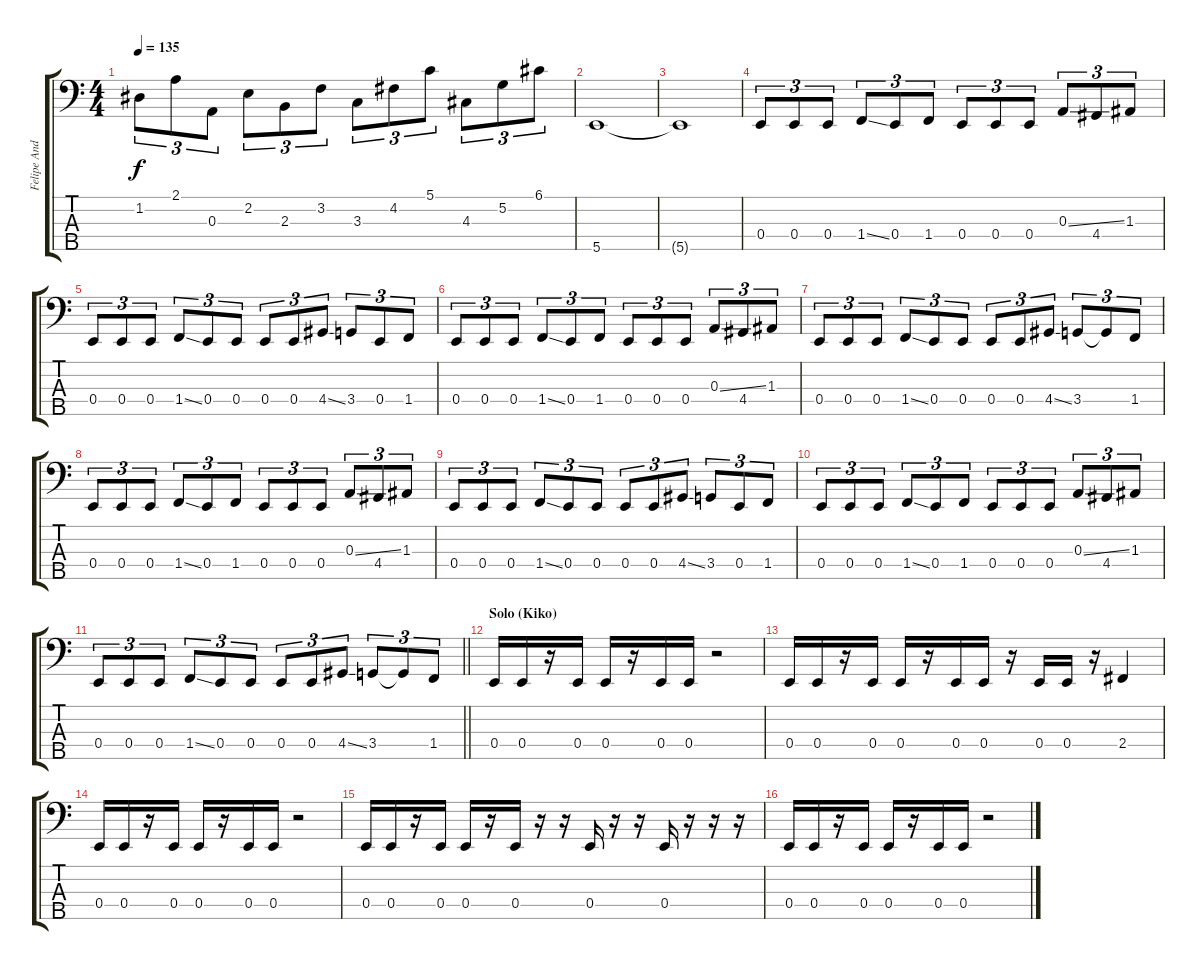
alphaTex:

\track ("Felipe Andreoli" "Felipe And") {instrument electricbassfinger}
\staff {score tabs}
\tuning (G2 D2 A1 E1 B0) {hide}
\ts (4 4)
\tempo 135
\clef f4
\ks c
1.2.8{tu (3 2) dy f} 2.1.8{tu (3 2)} 0.3.8{tu (3 2)} 2.2.8{tu (3 2)} 2.3.8{tu (3 2)} 3.2.8{tu (3 2)} 3.3.8{tu (3 2)} 4.2.8{tu (3 2)} 5.1.8{tu (3 2)} 4.3.8{tu (3 2)} 5.2.8{tu (3 2)} 6.1.8{tu (3 2)} |
5.5.1 |
5.5{t}.1 |
0.4.8{tu (3 2)} 0.4.8{tu (3 2)} 0.4.8{tu (3 2)} 1.4{ss}.8{tu (3 2)} 0.4.8{tu (3 2)} 1.4.8{tu (3 2)} 0.4.8{tu (3 2)} 0.4.8{tu (3 2)} 0.4.8{tu (3 2)} 0.3{ss}.8{tu (3 2)} 4.4.8{tu (3 2)} 1.3.8{tu (3 2)} |
0.4.8{tu (3 2)} 0.4.8{tu (3 2)} 0.4.8{tu (3 2)} 1.4{ss}.8{tu (3 2)} 0.4.8{tu (3 2)} 0.4.8{tu (3 2)} 0.4.8{tu (3 2)} 0.4.8{tu (3 2)} 4.4{ss}.8{tu (3 2)} 3.4.8{tu (3 2)} 0.4.8{tu (3 2)} 1.4.8{tu (3 2)} |
0.4.8{tu (3 2)} 0.4.8{tu (3 2)} 0.4.8{tu (3 2)} 1.4{ss}.8{tu (3 2)} 0.4.8{tu (3 2)} 1.4.8{tu (3 2)} 0.4.8{tu (3 2)} 0.4.8{tu (3 2)} 0.4.8{tu (3 2)} 0.3{ss}.8{tu (3 2)} 4.4.8{tu (3 2)} 1.3.8{tu (3 2)} |
0.4.8{tu (3 2)} 0.4.8{tu (3 2)} 0.4.8{tu (3 2)} 1.4{ss}.8{tu (3 2)} 0.4.8{tu (3 2)} 0.4.8{tu (3 2)} 0.4.8{tu (3 2)} 0.4.8{tu (3 2)} 4.4{ss}.8{tu (3 2)} 3.4.8{tu (3 2)} 3.4{t}.8{tu (3 2)} 1.4.8{tu (3 2)} |
0.4.8{tu (3 2)} 0.4.8{tu (3 2)} 0.4.8{tu (3 2)} 1.4{ss}.8{tu (3 2)} 0.4.8{tu (3 2)} 1.4.8{tu (3 2)} 0.4.8{tu (3 2)} 0.4.8{tu (3 2)} 0.4.8{tu (3 2)} 0.3{ss}.8{tu (3 2)} 4.4.8{tu (3 2)} 1.3.8{tu (3 2)} |
0.4.8{tu (3 2)} 0.4.8{tu (3 2)} 0.4.8{tu (3 2)} 1.4{ss}.8{tu (3 2)} 0.4.8{tu (3 2)} 0.4.8{tu (3 2)} 0.4.8{tu (3 2)} 0.4.8{tu (3 2)} 4.4{ss}.8{tu (3 2)} 3.4.8{tu (3 2)} 0.4.8{tu (3 2)} 1.4.8{tu (3 2)} |
0.4.8{tu (3 2)} 0.4.8{tu (3 2)} 0.4.8{tu (3 2)} 1.4{ss}.8{tu (3 2)} 0.4.8{tu (3 2)} 1.4.8{tu (3 2)} 0.4.8{tu (3 2)} 0.4.8{tu (3 2)} 0.4.8{tu (3 2)} 0.3{ss}.8{tu (3 2)} 4.4.8{tu (3 2)} 1.3.8{tu (3 2)} |
\barLineRight lightlight
0.4.8{tu (3 2)} 0.4.8{tu (3 2)} 0.4.8{tu (3 2)} 1.4{ss}.8{tu (3 2)} 0.4.8{tu (3 2)} 0.4.8{tu (3 2)} 0.4.8{tu (3 2)} 0.4.8{tu (3 2)} 4.4{ss}.8{tu (3 2)} 3.4.8{tu (3 2)} 3.4{t}.8{tu (3 2)} 1.4.8{tu (3 2)} |
\section ("" "Solo (Kiko)")
0.4.16 0.4.16 r.16 0.4.16 0.4.16 r.16 0.4.16 0.4.16 r.2 |
0.4.16 0.4.16 r.16 0.4.16 0.4.16 r.16 0.4.16 0.4.16 r.16 0.4.16 0.4.16 r.16 2.4.4 |
0.4.16 0.4.16 r.16 0.4.16 0.4.16 r.16 0.4.16 0.4.16 r.2 |
0.4.16 0.4.16 r.16 0.4.16 0.4.16 r.16 0.4.16 r.16 r.16 0.4.16 r.16 r.16 0.4.16 r.16 r.16 r.16 |
0.4.16 0.4.16 r.16 0.4.16 0.4.16 r.16 0.4.16 0.4.16 r.2
